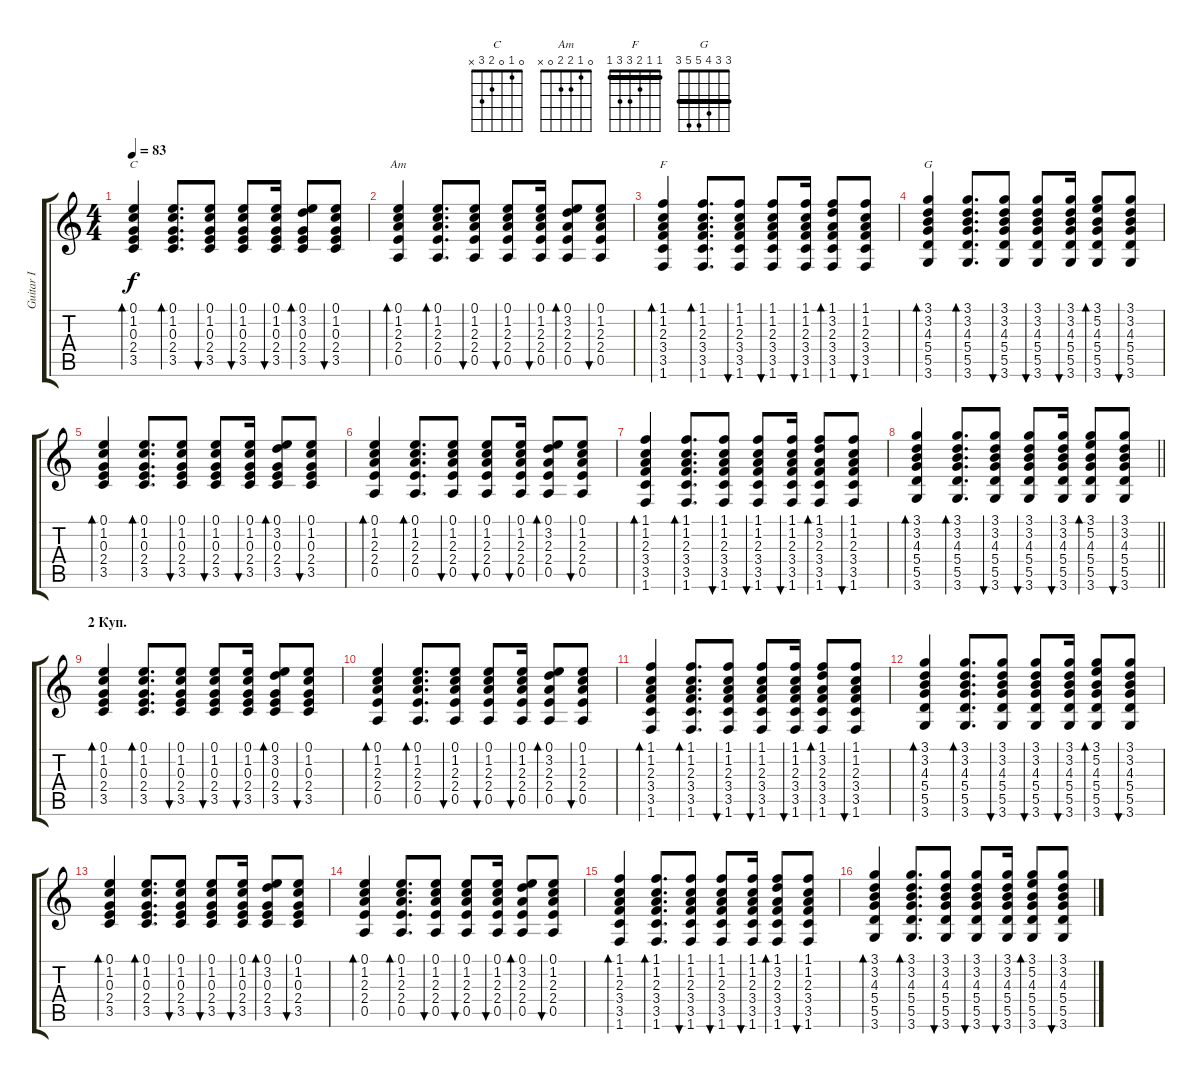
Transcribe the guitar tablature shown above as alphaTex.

\track ("Guitar I" "Guitar I") {instrument acousticguitarnylon}
\staff {score tabs}
\tuning (E4 B3 G3 D3 A2 E2) {hide}
\chord ("C" 0 1 0 2 3 x)
\chord ("Am" 0 1 2 2 0 x)
\chord ("F" 1 1 2 3 3 1) {barre 1}
\chord ("G" 3 3 4 5 5 3) {barre 3}
\ts (4 4)
\tempo 83
\clef g2
\ks c
(0.1 1.2 0.3 2.4 3.5).4{bd 60 ch "C" dy f} (0.1 1.2 0.3 2.4 3.5).8{d bd 60} (0.1 1.2 0.3 2.4 3.5).8{bu 60} (0.1 1.2 0.3 2.4 3.5).8{bu 60} (0.1 1.2 0.3 2.4 3.5).16{bu 60} (0.1 3.2 0.3 2.4 3.5).8{bd 60} (0.1 1.2 0.3 2.4 3.5).8{bu 60} |
(0.1 1.2 2.3 2.4 0.5).4{bd 60 ch "Am"} (0.1 1.2 2.3 2.4 0.5).8{d bd 60} (0.1 1.2 2.3 2.4 0.5).8{bu 60} (0.1 1.2 2.3 2.4 0.5).8{bu 60} (0.1 1.2 2.3 2.4 0.5).16{bu 60} (0.1 3.2 2.3 2.4 0.5).8{bd 60} (0.1 1.2 2.3 2.4 0.5).8{bu 60} |
(1.1 1.2 2.3 3.4 3.5 1.6).4{bd 60 ch "F"} (1.1 1.2 2.3 3.4 3.5 1.6).8{d bd 60} (1.1 1.2 2.3 3.4 3.5 1.6).8{bu 60} (1.1 1.2 2.3 3.4 3.5 1.6).8{bu 60} (1.1 1.2 2.3 3.4 3.5 1.6).16{bu 60} (1.1 3.2 2.3 3.4 3.5 1.6).8{bd 60} (1.1 1.2 2.3 3.4 3.5 1.6).8{bu 60} |
(3.1 3.2 4.3 5.4 5.5 3.6).4{bd 60 ch "G"} (3.1 3.2 4.3 5.4 5.5 3.6).8{d bd 60} (3.1 3.2 4.3 5.4 5.5 3.6).8{bu 60} (3.1 3.2 4.3 5.4 5.5 3.6).8{bu 60} (3.1 3.2 4.3 5.4 5.5 3.6).16{bu 60} (3.1 5.2 4.3 5.4 5.5 3.6).8{bd 60} (3.1 3.2 4.3 5.4 5.5 3.6).8{bu 60} |
(0.1 1.2 0.3 2.4 3.5).4{bd 60} (0.1 1.2 0.3 2.4 3.5).8{d bd 60} (0.1 1.2 0.3 2.4 3.5).8{bu 60} (0.1 1.2 0.3 2.4 3.5).8{bu 60} (0.1 1.2 0.3 2.4 3.5).16{bu 60} (0.1 3.2 0.3 2.4 3.5).8{bd 60} (0.1 1.2 0.3 2.4 3.5).8{bu 60} |
(0.1 1.2 2.3 2.4 0.5).4{bd 60} (0.1 1.2 2.3 2.4 0.5).8{d bd 60} (0.1 1.2 2.3 2.4 0.5).8{bu 60} (0.1 1.2 2.3 2.4 0.5).8{bu 60} (0.1 1.2 2.3 2.4 0.5).16{bu 60} (0.1 3.2 2.3 2.4 0.5).8{bd 60} (0.1 1.2 2.3 2.4 0.5).8{bu 60} |
(1.1 1.2 2.3 3.4 3.5 1.6).4{bd 60} (1.1 1.2 2.3 3.4 3.5 1.6).8{d bd 60} (1.1 1.2 2.3 3.4 3.5 1.6).8{bu 60} (1.1 1.2 2.3 3.4 3.5 1.6).8{bu 60} (1.1 1.2 2.3 3.4 3.5 1.6).16{bu 60} (1.1 3.2 2.3 3.4 3.5 1.6).8{bd 60} (1.1 1.2 2.3 3.4 3.5 1.6).8{bu 60} |
\barLineRight lightlight
(3.1 3.2 4.3 5.4 5.5 3.6).4{bd 60} (3.1 3.2 4.3 5.4 5.5 3.6).8{d bd 60} (3.1 3.2 4.3 5.4 5.5 3.6).8{bu 60} (3.1 3.2 4.3 5.4 5.5 3.6).8{bu 60} (3.1 3.2 4.3 5.4 5.5 3.6).16{bu 60} (3.1 5.2 4.3 5.4 5.5 3.6).8{bd 60} (3.1 3.2 4.3 5.4 5.5 3.6).8{bu 60} |
\section ("" "2 Куп.")
(0.1 1.2 0.3 2.4 3.5).4{bd 60} (0.1 1.2 0.3 2.4 3.5).8{d bd 60} (0.1 1.2 0.3 2.4 3.5).8{bu 60} (0.1 1.2 0.3 2.4 3.5).8{bu 60} (0.1 1.2 0.3 2.4 3.5).16{bu 60} (0.1 3.2 0.3 2.4 3.5).8{bd 60} (0.1 1.2 0.3 2.4 3.5).8{bu 60} |
(0.1 1.2 2.3 2.4 0.5).4{bd 60} (0.1 1.2 2.3 2.4 0.5).8{d bd 60} (0.1 1.2 2.3 2.4 0.5).8{bu 60} (0.1 1.2 2.3 2.4 0.5).8{bu 60} (0.1 1.2 2.3 2.4 0.5).16{bu 60} (0.1 3.2 2.3 2.4 0.5).8{bd 60} (0.1 1.2 2.3 2.4 0.5).8{bu 60} |
(1.1 1.2 2.3 3.4 3.5 1.6).4{bd 60} (1.1 1.2 2.3 3.4 3.5 1.6).8{d bd 60} (1.1 1.2 2.3 3.4 3.5 1.6).8{bu 60} (1.1 1.2 2.3 3.4 3.5 1.6).8{bu 60} (1.1 1.2 2.3 3.4 3.5 1.6).16{bu 60} (1.1 3.2 2.3 3.4 3.5 1.6).8{bd 60} (1.1 1.2 2.3 3.4 3.5 1.6).8{bu 60} |
(3.1 3.2 4.3 5.4 5.5 3.6).4{bd 60} (3.1 3.2 4.3 5.4 5.5 3.6).8{d bd 60} (3.1 3.2 4.3 5.4 5.5 3.6).8{bu 60} (3.1 3.2 4.3 5.4 5.5 3.6).8{bu 60} (3.1 3.2 4.3 5.4 5.5 3.6).16{bu 60} (3.1 5.2 4.3 5.4 5.5 3.6).8{bd 60} (3.1 3.2 4.3 5.4 5.5 3.6).8{bu 60} |
(0.1 1.2 0.3 2.4 3.5).4{bd 60} (0.1 1.2 0.3 2.4 3.5).8{d bd 60} (0.1 1.2 0.3 2.4 3.5).8{bu 60} (0.1 1.2 0.3 2.4 3.5).8{bu 60} (0.1 1.2 0.3 2.4 3.5).16{bu 60} (0.1 3.2 0.3 2.4 3.5).8{bd 60} (0.1 1.2 0.3 2.4 3.5).8{bu 60} |
(0.1 1.2 2.3 2.4 0.5).4{bd 60} (0.1 1.2 2.3 2.4 0.5).8{d bd 60} (0.1 1.2 2.3 2.4 0.5).8{bu 60} (0.1 1.2 2.3 2.4 0.5).8{bu 60} (0.1 1.2 2.3 2.4 0.5).16{bu 60} (0.1 3.2 2.3 2.4 0.5).8{bd 60} (0.1 1.2 2.3 2.4 0.5).8{bu 60} |
(1.1 1.2 2.3 3.4 3.5 1.6).4{bd 60} (1.1 1.2 2.3 3.4 3.5 1.6).8{d bd 60} (1.1 1.2 2.3 3.4 3.5 1.6).8{bu 60} (1.1 1.2 2.3 3.4 3.5 1.6).8{bu 60} (1.1 1.2 2.3 3.4 3.5 1.6).16{bu 60} (1.1 3.2 2.3 3.4 3.5 1.6).8{bd 60} (1.1 1.2 2.3 3.4 3.5 1.6).8{bu 60} |
(3.1 3.2 4.3 5.4 5.5 3.6).4{bd 60} (3.1 3.2 4.3 5.4 5.5 3.6).8{d bd 60} (3.1 3.2 4.3 5.4 5.5 3.6).8{bu 60} (3.1 3.2 4.3 5.4 5.5 3.6).8{bu 60} (3.1 3.2 4.3 5.4 5.5 3.6).16{bu 60} (3.1 5.2 4.3 5.4 5.5 3.6).8{bd 60} (3.1 3.2 4.3 5.4 5.5 3.6).8{bu 60}
